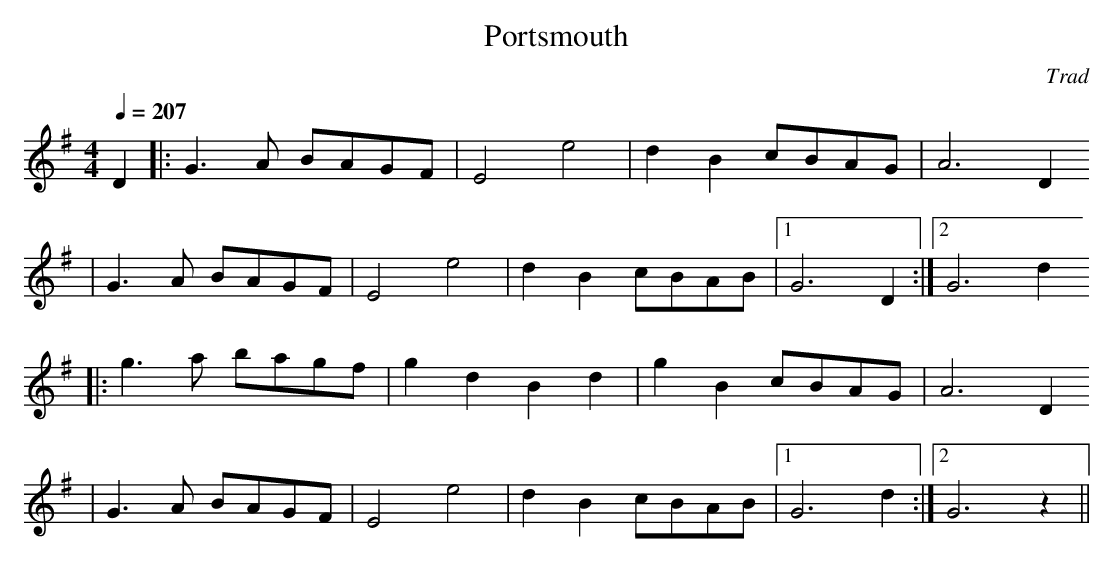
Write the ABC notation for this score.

X:1
T:Portsmouth
C:Trad
M:4/4
L:1/8
Q:1/4= 207
K:G
D2|:G3 A BAGF|E4 e4|d2 B2 cBAG|A6 D2
| G3 A BAGF|E4 e4|d2B2 cBAB|1 G6 D2 :|2 G6 d2
|:g3 a bagf|g2 d2 B2 d2|g2 B2 cBAG |A6 D2
| G3 A BAGF|E4 e4|d2 B2 cBAB|1 G6 d2 :|2 G6 z2 ||
